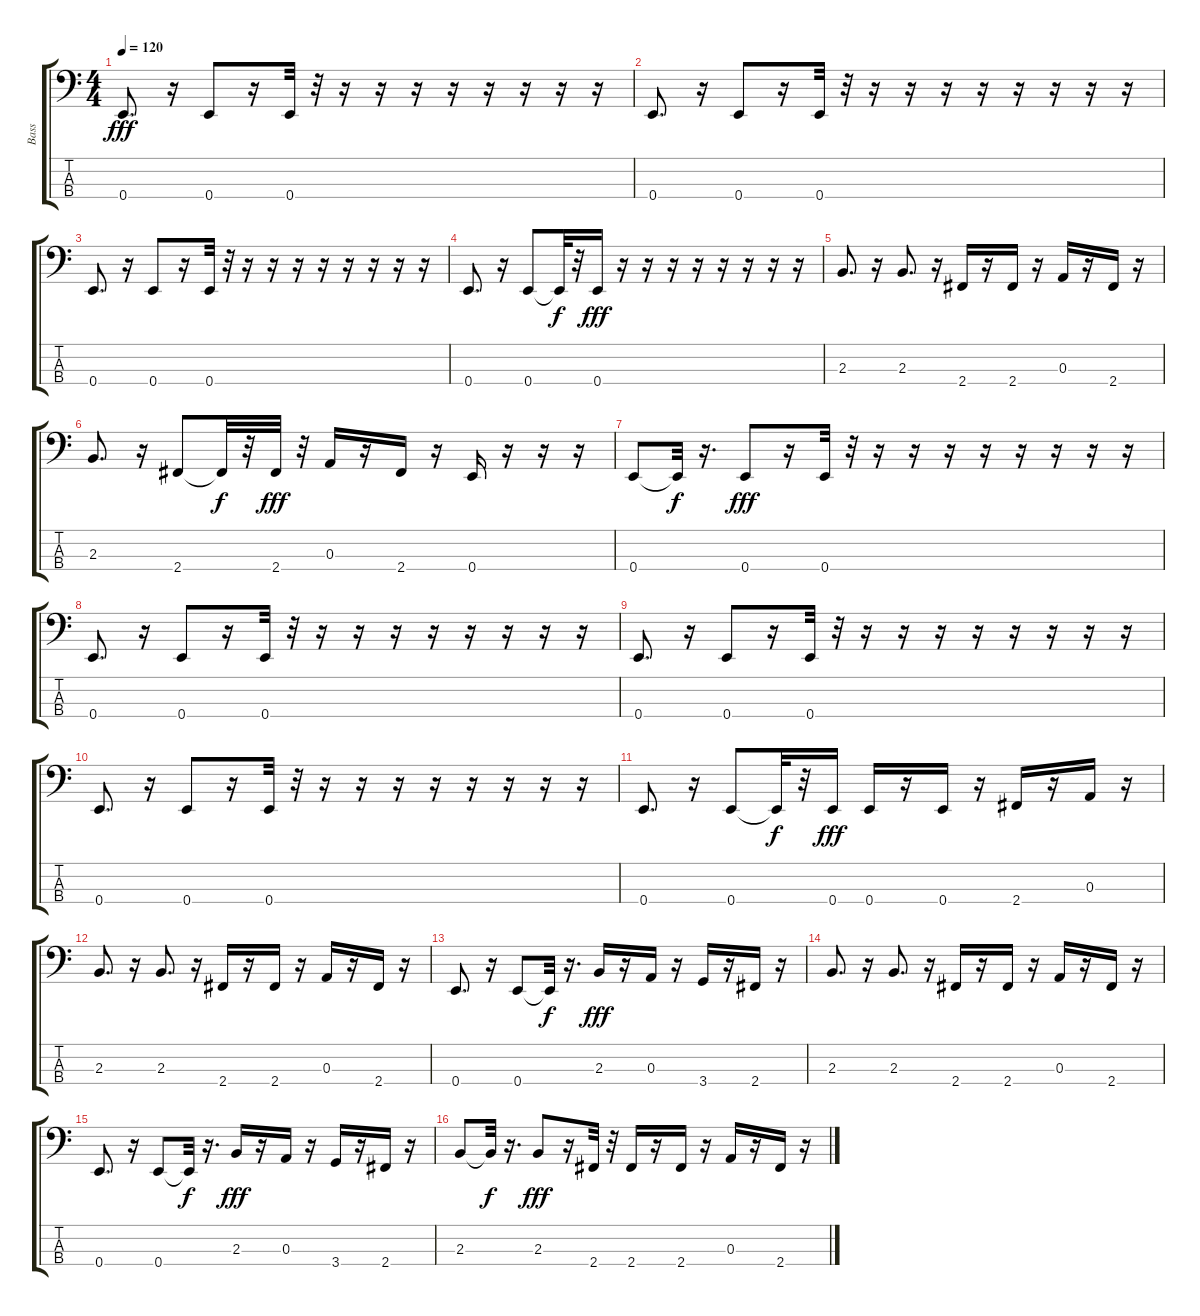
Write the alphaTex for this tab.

\track ("Bass" "Bass") {instrument electricbasspick}
\staff {score tabs}
\tuning (G2 D2 A1 E1) {hide}
\ts (4 4)
\tempo 120
\clef f4
\ks c
0.4.8{d dy fff} r.16 0.4.8 r.16 0.4.32 r.32 r.16 r.16 r.16 r.16 r.16 r.16 r.16 r.16 |
0.4.8{d} r.16 0.4.8 r.16 0.4.32 r.32 r.16 r.16 r.16 r.16 r.16 r.16 r.16 r.16 |
0.4.8{d} r.16 0.4.8 r.16 0.4.32 r.32 r.16 r.16 r.16 r.16 r.16 r.16 r.16 r.16 |
0.4.8{d} r.16 0.4.8 0.4{t}.32{dy f} r.32 0.4.16{dy fff} r.16 r.16 r.16 r.16 r.16 r.16 r.16 r.16 |
2.3.8{d} r.16 2.3.8{d} r.16 2.4.16 r.16 2.4.16 r.16 0.3.16 r.16 2.4.16 r.16 |
2.3.8{d} r.16 2.4.8 2.4{t}.32{dy f} r.32 2.4.32{dy fff} r.32 0.3.16 r.16 2.4.16 r.16 0.4.16 r.16 r.16 r.16 |
0.4.8 0.4{t}.32{dy f} r.16{d} 0.4.8{dy fff} r.16 0.4.32 r.32 r.16 r.16 r.16 r.16 r.16 r.16 r.16 r.16 |
0.4.8{d} r.16 0.4.8 r.16 0.4.32 r.32 r.16 r.16 r.16 r.16 r.16 r.16 r.16 r.16 |
0.4.8{d} r.16 0.4.8 r.16 0.4.32 r.32 r.16 r.16 r.16 r.16 r.16 r.16 r.16 r.16 |
0.4.8{d} r.16 0.4.8 r.16 0.4.32 r.32 r.16 r.16 r.16 r.16 r.16 r.16 r.16 r.16 |
0.4.8{d} r.16 0.4.8 0.4{t}.32{dy f} r.32 0.4.16{dy fff} 0.4.16 r.16 0.4.16 r.16 2.4.16 r.16 0.3.16 r.16 |
2.3.8{d} r.16 2.3.8{d} r.16 2.4.16 r.16 2.4.16 r.16 0.3.16 r.16 2.4.16 r.16 |
0.4.8{d} r.16 0.4.8 0.4{t}.32{dy f} r.16{d} 2.3.16{dy fff} r.16 0.3.16 r.16 3.4.16 r.16 2.4.16 r.16 |
2.3.8{d} r.16 2.3.8{d} r.16 2.4.16 r.16 2.4.16 r.16 0.3.16 r.16 2.4.16 r.16 |
0.4.8{d} r.16 0.4.8 0.4{t}.32{dy f} r.16{d} 2.3.16{dy fff} r.16 0.3.16 r.16 3.4.16 r.16 2.4.16 r.16 |
2.3.8 2.3{t}.32{dy f} r.16{d} 2.3.8{dy fff} r.16 2.4.32 r.32 2.4.16 r.16 2.4.16 r.16 0.3.16 r.16 2.4.16 r.16
